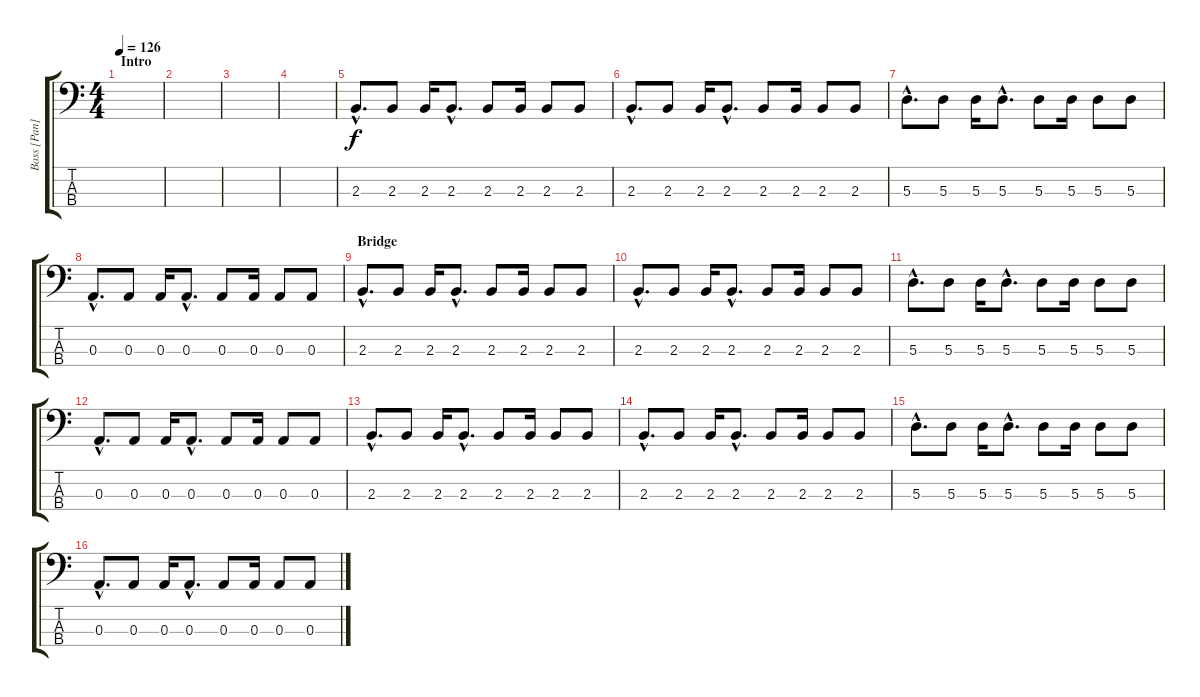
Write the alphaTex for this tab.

\track ("Bass [Pan]" "Bass [Pan]") {instrument electricbassfinger}
\staff {score tabs}
\tuning (G2 D2 A1 E1) {hide}
\ts (4 4)
\section ("" "Intro")
\tempo 126
\clef f4
\ks c
|
|
|
|
2.3{hac}.8{d} 2.3.8 2.3.16 2.3{hac}.8{d} 2.3.8 2.3.16 2.3.8 2.3.8 |
2.3{hac}.8{d} 2.3.8 2.3.16 2.3{hac}.8{d} 2.3.8 2.3.16 2.3.8 2.3.8 |
5.3{hac}.8{d} 5.3.8 5.3.16 5.3{hac}.8{d} 5.3.8 5.3.16 5.3.8 5.3.8 |
0.3{hac}.8{d} 0.3.8 0.3.16 0.3{hac}.8{d} 0.3.8 0.3.16 0.3.8 0.3.8 |
\section ("" "Bridge")
2.3{hac}.8{d} 2.3.8 2.3.16 2.3{hac}.8{d} 2.3.8 2.3.16 2.3.8 2.3.8 |
2.3{hac}.8{d} 2.3.8 2.3.16 2.3{hac}.8{d} 2.3.8 2.3.16 2.3.8 2.3.8 |
5.3{hac}.8{d} 5.3.8 5.3.16 5.3{hac}.8{d} 5.3.8 5.3.16 5.3.8 5.3.8 |
0.3{hac}.8{d} 0.3.8 0.3.16 0.3{hac}.8{d} 0.3.8 0.3.16 0.3.8 0.3.8 |
2.3{hac}.8{d} 2.3.8 2.3.16 2.3{hac}.8{d} 2.3.8 2.3.16 2.3.8 2.3.8 |
2.3{hac}.8{d} 2.3.8 2.3.16 2.3{hac}.8{d} 2.3.8 2.3.16 2.3.8 2.3.8 |
5.3{hac}.8{d} 5.3.8 5.3.16 5.3{hac}.8{d} 5.3.8 5.3.16 5.3.8 5.3.8 |
0.3{hac}.8{d} 0.3.8 0.3.16 0.3{hac}.8{d} 0.3.8 0.3.16 0.3.8 0.3.8
